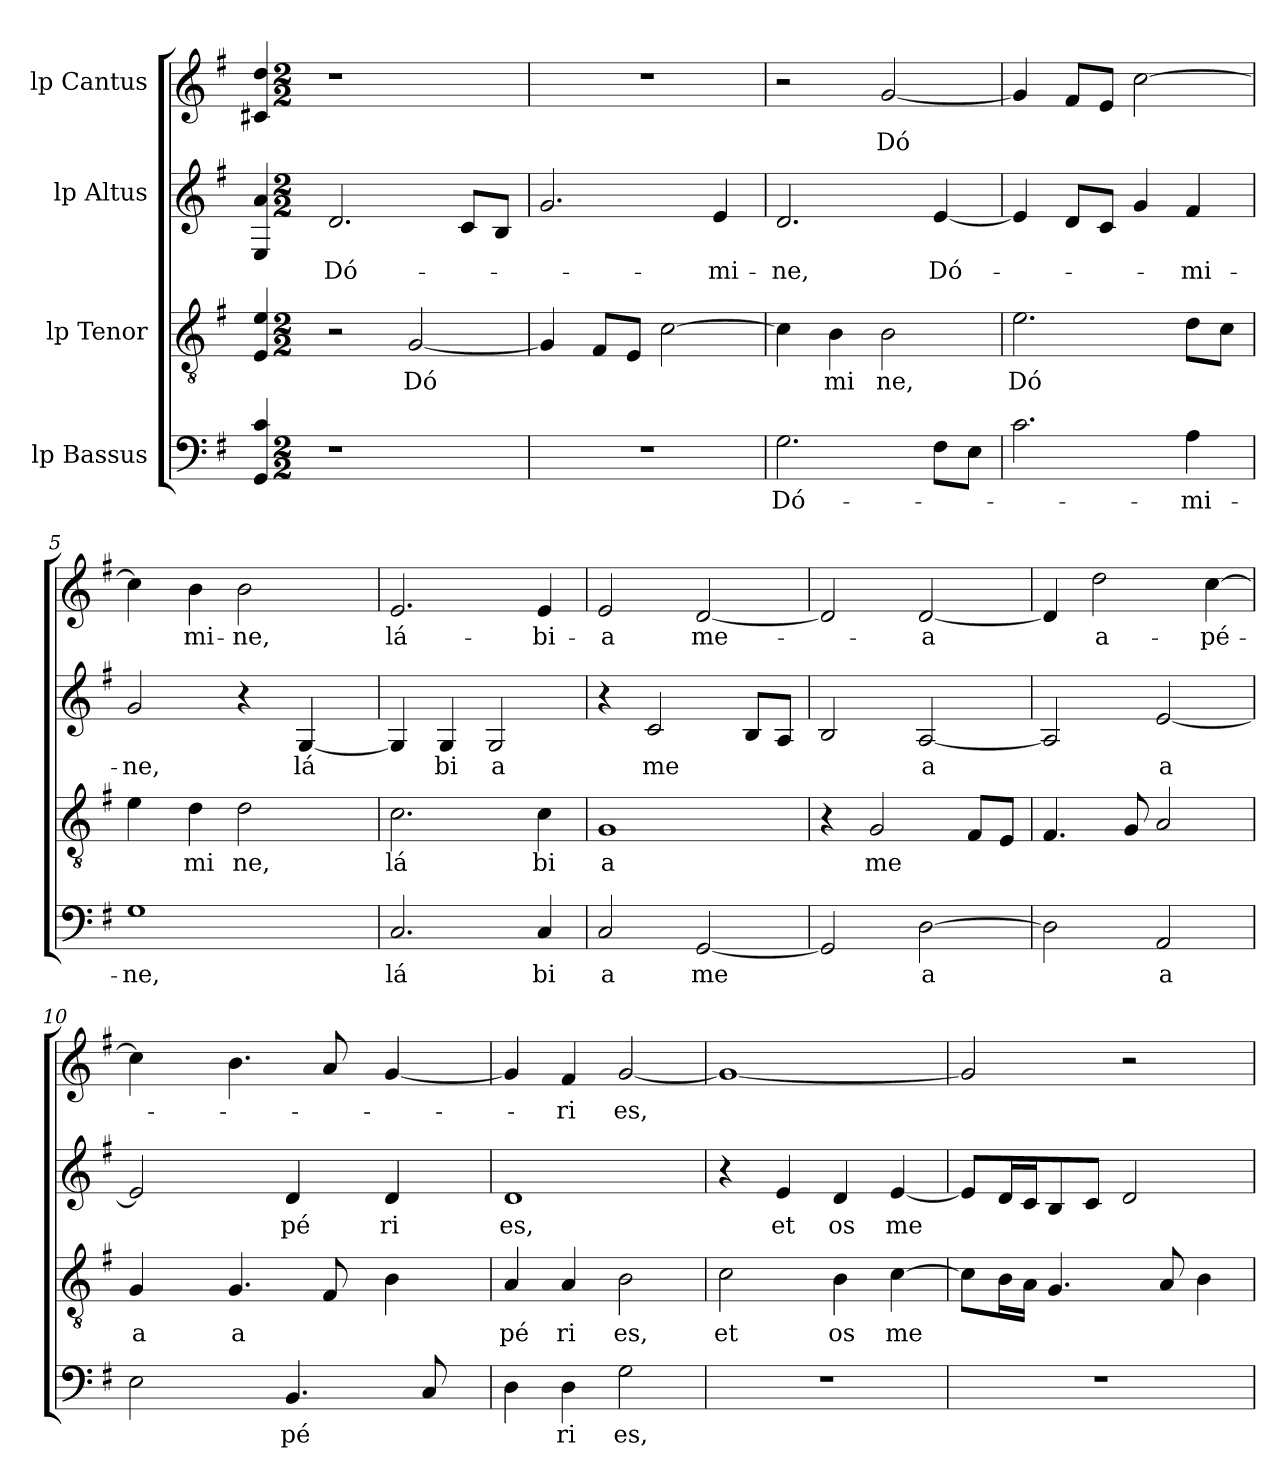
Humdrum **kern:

**kern	**text	**kern	**text	**kern	**text	**kern	**text
*part4	*part4	*part3	*part3	*part2	*part2	*part1	*part1
*staff4	*staff4	*staff3	*staff3	*staff2	*staff2	*staff1	*staff1
*I"lp Bassus	*	*I"lp Tenor	*	*I"lp Altus	*	*I"lp Cantus	*
!!LO:PB:g=z
*stria5	*	*stria5	*	*stria5	*	*stria5	*
*clefF4	*	*clefGv2	*	*clefG2	*	*clefG2	*
*k[f#]	*	*k[f#]	*	*k[f#]	*	*k[f#]	*
*G:	*	*G:	*	*G:	*	*G:	*
=1	=1	=1	=1	=1	=1	=1	=1
4c/ 4GG/	.	4e/ 4E/	.	4a/ 4E/	.	4dd/ 4c#X/	.
*M2/2	*	*M2/2	*	*M2/2	*	*M2/2	*
*met(c|)	*	*met(c|)	*	*met(c|)	*	*met(c|)	*
!	!	!	!	!	!LO:LY:b:cj	!	!
1r	.	2r	.	2.d/	Dó-	1r	.
!	!	!	!LO:LY:b:cj	!	!	!	!
.	.	[<2G/	Dó	.	.	.	.
.	.	.	.	8c/L	.	.	.
.	.	.	.	8B/J	.	.	.
=2	=2	=2	=2	=2	=2	=2	=2
1r	.	4G/]	.	2.g/	.	1r	.
.	.	8F#/L	.	.	.	.	.
.	.	8E/J	.	.	.	.	.
.	.	[>2c\	.	.	.	.	.
!	!	!	!	!	!LO:LY:b:cj	!	!
.	.	.	.	4e/	-mi-	.	.
=3	=3	=3	=3	=3	=3	=3	=3
!	!LO:LY:b:cj	!	!	!	!LO:LY:b:cj	!	!
2.G\	Dó-	4c\]	.	2.d/	-ne,	2r	.
!	!	!	!LO:LY:b:cj	!	!	!	!
.	.	4B\	mi	.	.	.	.
!	!	!	!LO:LY:b:cj	!	!	!	!LO:LY:b:cj
.	.	2B\	ne,	.	.	[<2g/	Dó
!	!	!	!	!	!LO:LY:b:cj	!	!
8F#\L	.	.	.	[<4e/	Dó-	.	.
8E\J	.	.	.	.	.	.	.
=4	=4	=4	=4	=4	=4	=4	=4
!	!	!	!LO:LY:b:cj	!	!	!	!
2.c\	.	2.e\	Dó	4e/]	.	4g/]	.
.	.	.	.	8d/L	.	8f#/L	.
.	.	.	.	8c/J	.	8e/J	.
.	.	.	.	4g/	.	[<2cc\	.
!	!LO:LY:b:cj	!	!	!	!LO:LY:b:cj	!	!
4A\	-mi-	8d\L	.	4f#/	-mi-	.	.
.	.	8c\J	.	.	.	.	.
!!LO:LB:g=z
=5	=5	=5	=5	=5	=5	=5	=5
!	!LO:LY:b:cj	!	!	!	!LO:LY:b:cj	!	!
*	*	*^	*	*	*	*^	*
1G	-ne,	4e\	32.ryy	.	2g/	-ne,	4cc\]	32.ryy	.
.	.	.	2ryy	.	.	.	.	2ryy	.
!	!	!	!	!LO:LY:b:cj	!	!	!	!	!LO:LY:b:cj
.	.	4d\	.	mi	.	.	4b\	.	mi-
!	!	!	!	!LO:LY:b:cj	!	!	!	!	!LO:LY:b:cj
.	.	2d\	.	ne,	4r	.	2b\	.	-ne,
.	.	.	4ryy	.	.	.	.	4ryy	.
!	!	!	!	!	!	!LO:LY:b:cj	!	!	!
.	.	.	.	.	[<4G/	lá	.	.	.
.	.	.	8ryy	.	.	.	.	8ryy	.
.	.	.	16ryy	.	.	.	.	16ryy	.
.	.	.	64ryy	.	.	.	.	64ryy	.
=6	=6	=6	=6	=6	=6	=6	=6	=6	=6
!	!LO:LY:b:cj	!	!	!LO:LY:b:cj	!	!	!	!	!LO:LY:b:cj
*	*	*v	*v	*	*	*	*v	*v	*
2.C/	lá	2.c\	lá	4G/]	.	2.e/	lá-
!	!	!	!	!	!LO:LY:b:cj	!	!
.	.	.	.	4G/	bi	.	.
!	!	!	!	!	!LO:LY:b:cj	!	!
.	.	.	.	2G/	a	.	.
!	!LO:LY:b:cj	!	!LO:LY:b:cj	!	!	!	!LO:LY:b:cj
4C/	bi	4c\	bi	.	.	4e/	-bi-
=7	=7	=7	=7	=7	=7	=7	=7
!	!LO:LY:b:cj	!	!LO:LY:b:cj	!	!	!	!LO:LY:b:cj
2C/	a	1G	a	4r	.	2e/	-a
!	!	!	!	!	!LO:LY:b	!	!
.	.	.	.	2c/	me	.	.
!	!LO:LY:b:cj	!	!	!	!	!	!LO:LY:b:cj
[<2GG/	me	.	.	.	.	[<2d/	me-
.	.	.	.	8B/L	.	.	.
.	.	.	.	8A/J	.	.	.
=8	=8	=8	=8	=8	=8	=8	=8
2GG/]	.	4r	.	2B/	.	2d/]	.
!	!	!	!LO:LY:b	!	!	!	!
.	.	2G/	me	.	.	.	.
!	!LO:LY:b:cj	!	!	!	!LO:LY:b:cj	!	!LO:LY:b:cj
[>2D\	a	.	.	[<2A/	a	[<2d/	-a
.	.	8F#/L	.	.	.	.	.
.	.	8E/J	.	.	.	.	.
=9	=9	=9	=9	=9	=9	=9	=9
2D\]	.	4.F#/	.	2A/]	.	4d/]	.
!	!	!	!	!	!	!	!LO:LY:b:cj
.	.	.	.	.	.	2dd\	a-
.	.	8G/	.	.	.	.	.
!	!LO:LY:b:cj	!	!	!	!LO:LY:b:cj	!	!
2AA/	a	2A/	.	[>2e/	a	.	.
!	!	!	!	!	!	!	!LO:LY:b:cj
.	.	.	.	.	.	[<4cc\	-pé-
!!LO:LB:g=z
=10	=10	=10	=10	=10	=10	=10	=10
!	!	!	!LO:LY:b:cj	!	!	!	!
*^	*	*	*	*^	*	*^	*
2E\	8ryy	.	4G/	a	2e/]	8ryy	.	4cc\]	8.ryy	.
.	32.ryy	.	.	.	.	32ryy	.	.	.	.
.	.	.	.	.	.	2ryy	.	.	.	.
.	2ryy	.	.	.	.	.	.	.	.	.
.	.	.	.	.	.	.	.	.	2ryy	.
!	!	!	!	!LO:LY:b:cj	!	!	!	!	!	!
.	.	.	4.G/	a	.	.	.	4.b\	.	.
!	!	!LO:LY:b:cj	!	!	!	!	!LO:LY:b:cj	!	!	!
4.BB/	.	pé	.	.	4d/	.	pé	.	.	.
.	.	.	8F#/	.	.	.	.	8a/	.	.
.	.	.	.	.	.	4ryy	.	.	.	.
.	4ryy	.	.	.	.	.	.	.	.	.
.	.	.	.	.	.	.	.	.	4ryy	.
!	!	!	!	!	!	!	!LO:LY:b:cj	!	!	!
.	.	.	4B\	.	4d/	.	ri	[<4g/	.	.
8C/	.	.	.	.	.	.	.	.	.	.
.	.	.	.	.	.	16.ryy	.	.	.	.
.	16ryy	.	.	.	.	.	.	.	.	.
.	.	.	.	.	.	.	.	.	16ryy	.
.	64ryy	.	.	.	.	.	.	.	.	.
=11	=11	=11	=11	=11	=11	=11	=11	=11	=11	=11
!	!	!	!	!LO:LY:b:cj	!	!	!LO:LY:b:cj	!	!	!
*	*	*	*	*	*v	*v	*	*	*	*
*v	*v	*	*	*	*	*	*v	*v	*
4D\	.	4A/	pé	1d	es,	4g/]	.
!	!LO:LY:b:cj	!	!LO:LY:b:cj	!	!	!	!LO:LY:b:cj
4D\	ri	4A/	ri	.	.	4f#/	-ri
!	!LO:LY:b:cj	!	!LO:LY:b:cj	!	!	!	!LO:LY:b:cj
2G\	es,	2B\	es,	.	.	[<2g/	es,
=12	=12	=12	=12	=12	=12	=12	=12
!	!	!	!LO:LY:b:cj	!	!	!	!
1r	.	2c\	et	4r	.	1g_<	.
!	!	!	!	!	!LO:LY:b:cj	!	!
.	.	.	.	4e/	et	.	.
!	!	!	!LO:LY:b:cj	!	!LO:LY:b:cj	!	!
.	.	4B\	os	4d/	os	.	.
!	!	!	!LO:LY:b	!	!LO:LY:b	!	!
.	.	[>4c\	me	[<4e/	me	.	.
=13	=13	=13	=13	=13	=13	=13	=13
1r	.	8c\L]	.	8e/L]	.	2g/]	.
.	.	16B\	.	16d/	.	.	.
.	.	16A\J	.	16c/	.	.	.
.	.	4.G/	.	8B/	.	.	.
.	.	.	.	8c/J	.	.	.
.	.	.	.	2d/	.	2r	.
.	.	8A/	.	.	.	.	.
.	.	4B\	.	.	.	.	.
=	=	=	=	=	=	=	=
*-	*-	*-	*-	*-	*-	*-	*-
